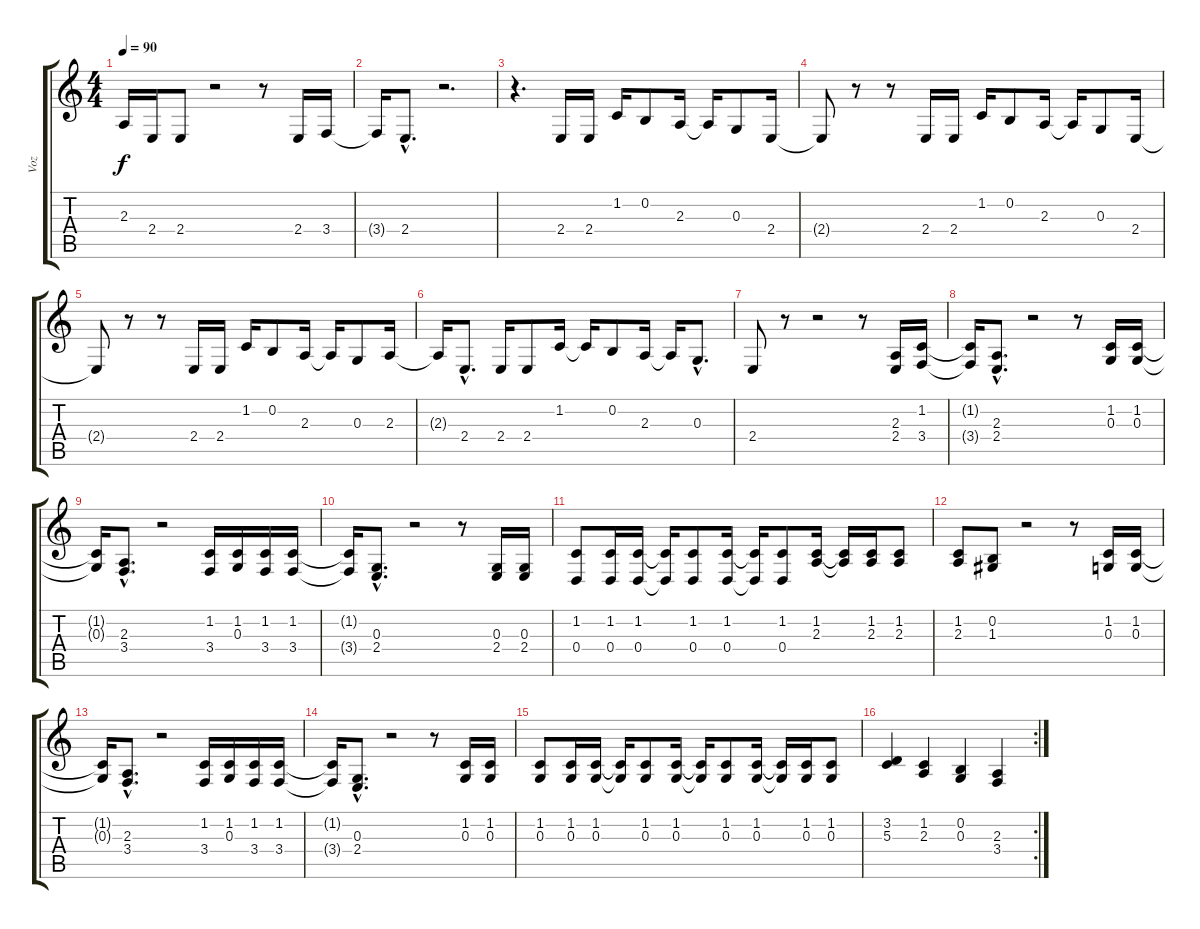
\track ("Voz" "Voz") {instrument lead6voice}
\staff {score tabs}
\tuning (E4 B3 G3 D3 A2 E2) {hide}
\ts (4 4)
\tempo 90
\clef g2
\ks c
2.3{t}.16{dy f} 2.4.16 2.4.8 r.2 r.8 2.4.16 3.4.16 |
3.4{t}.16 2.4{hac}.8{d} r.2{d} |
r.4{d} 2.4.16 2.4.16 1.2.16 0.2.8 2.3.16 2.3{t}.16 0.3.8 2.4.16 |
2.4{t}.8 r.8 r.8 2.4.16 2.4.16 1.2.16 0.2.8 2.3.16 2.3{t}.16 0.3.8 2.4.16 |
2.4{t}.8 r.8 r.8 2.4.16 2.4.16 1.2.16 0.2.8 2.3.16 2.3{t}.16 0.3.8 2.3.16 |
2.3{t}.16 2.4{hac}.8{d} 2.4.16 2.4.8 1.2.16 1.2{t}.16 0.2.8 2.3.16 2.3{t}.16 0.3{hac}.8{d} |
2.4.8 r.8 r.2 r.8 (2.3 2.4).16 (1.2 3.4).16 |
(1.2{t} 3.4{t}).16 (2.3{hac} 2.4{hac}).8{d} r.2 r.8 (1.2 0.3).16 (1.2 0.3).16 |
(1.2{t} 0.3{t}).16 (2.3{hac} 3.4{hac}).8{d} r.2 (1.2 3.4).16 (1.2 0.3).16 (1.2 3.4).16 (1.2 3.4).16 |
(1.2{t} 3.4{t}).16 (0.3{hac} 2.4{hac}).8{d} r.2 r.8 (0.3 2.4).16 (0.3 2.4).16 |
(1.2 0.4).8 (1.2 0.4).16 (1.2 0.4).16 (1.2{t} 0.4{t}).16 (1.2 0.4).8 (1.2 0.4).16 (1.2{t} 0.4{t}).16 (1.2 0.4).8 (1.2 2.3).16 (1.2{t} 2.3{t}).16 (1.2 2.3).16 (1.2 2.3).8 |
(1.2 2.3).8 (0.2 1.3).8 r.2 r.8 (1.2 0.3).16 (1.2 0.3).16 |
(1.2{t} 0.3{t}).16 (2.3{hac} 3.4{hac}).8{d} r.2 (1.2 3.4).16 (1.2 0.3).16 (1.2 3.4).16 (1.2 3.4).16 |
(1.2{t} 3.4{t}).16 (0.3{hac} 2.4{hac}).8{d} r.2 r.8 (1.2 0.3).16 (1.2 0.3).16 |
(1.2 0.3).8 (1.2 0.3).16 (1.2 0.3).16 (1.2{t} 0.3{t}).16 (1.2 0.3).8 (1.2 0.3).16 (1.2{t} 0.3{t}).16 (1.2 0.3).8 (1.2 0.3).16 (1.2{t} 0.3{t}).16 (1.2 0.3).16 (1.2 0.3).8 |
\rc 2
(3.2 5.3).4 (1.2 2.3).4 (0.2 0.3).4 (2.3 3.4).4
